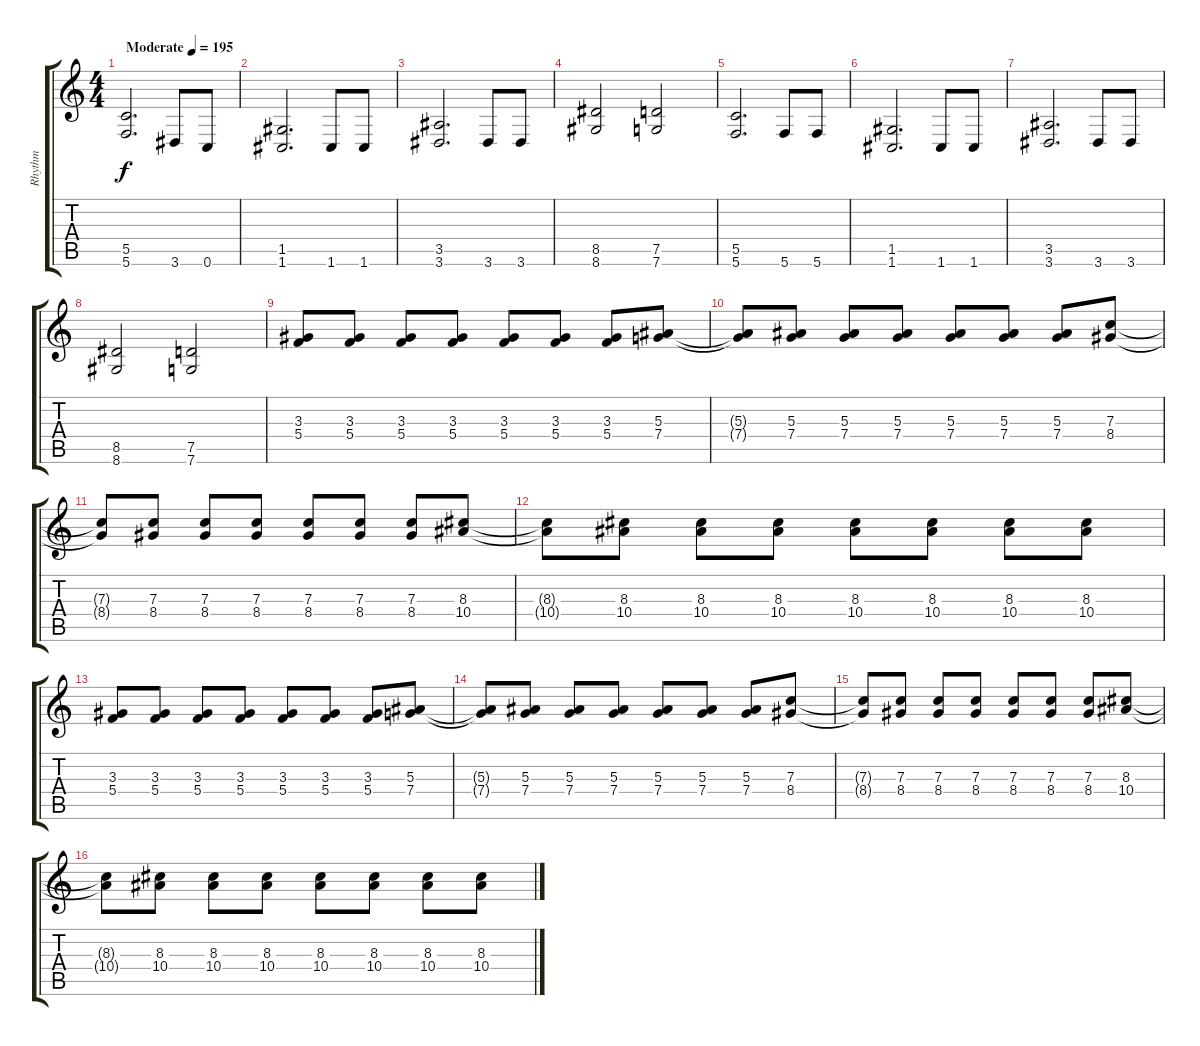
\track ("Rhythm" "Rhythm") {instrument distortionguitar}
\staff {score tabs}
\tuning (D4 A3 F3 C3 G2 C2) {hide}
\ts (4 4)
\tempo (195 "Moderate")
\clef g2
\ks c
(5.5 5.6).2{d dy f instrument distortionguitar} 3.6.8 0.6.8 |
(1.5 1.6).2{d} 1.6.8 1.6.8 |
(3.5 3.6).2{d} 3.6.8 3.6.8 |
(8.5 8.6).2 (7.5 7.6).2 |
(5.5 5.6).2{d} 5.6.8 5.6.8 |
(1.5 1.6).2{d} 1.6.8 1.6.8 |
(3.5 3.6).2{d} 3.6.8 3.6.8 |
(8.5 8.6).2 (7.5 7.6).2 |
(3.3 5.4).8{volume 13} (3.3 5.4).8 (3.3 5.4).8 (3.3 5.4).8 (3.3 5.4).8 (3.3 5.4).8 (3.3 5.4).8 (5.3 7.4).8 |
(5.3{t} 7.4{t}).8 (5.3 7.4).8 (5.3 7.4).8 (5.3 7.4).8 (5.3 7.4).8 (5.3 7.4).8 (5.3 7.4).8 (7.3 8.4).8 |
(7.3{t} 8.4{t}).8 (7.3 8.4).8 (7.3 8.4).8 (7.3 8.4).8 (7.3 8.4).8 (7.3 8.4).8 (7.3 8.4).8 (8.3 10.4).8 |
(8.3{t} 10.4{t}).8 (8.3 10.4).8 (8.3 10.4).8 (8.3 10.4).8 (8.3 10.4).8 (8.3 10.4).8 (8.3 10.4).8 (8.3 10.4).8 |
(3.3 5.4).8 (3.3 5.4).8 (3.3 5.4).8 (3.3 5.4).8 (3.3 5.4).8 (3.3 5.4).8 (3.3 5.4).8 (5.3 7.4).8 |
(5.3{t} 7.4{t}).8 (5.3 7.4).8 (5.3 7.4).8 (5.3 7.4).8 (5.3 7.4).8 (5.3 7.4).8 (5.3 7.4).8 (7.3 8.4).8 |
(7.3{t} 8.4{t}).8 (7.3 8.4).8 (7.3 8.4).8 (7.3 8.4).8 (7.3 8.4).8 (7.3 8.4).8 (7.3 8.4).8 (8.3 10.4).8 |
(8.3{t} 10.4{t}).8 (8.3 10.4).8 (8.3 10.4).8 (8.3 10.4).8 (8.3 10.4).8 (8.3 10.4).8 (8.3 10.4).8 (8.3 10.4).8
